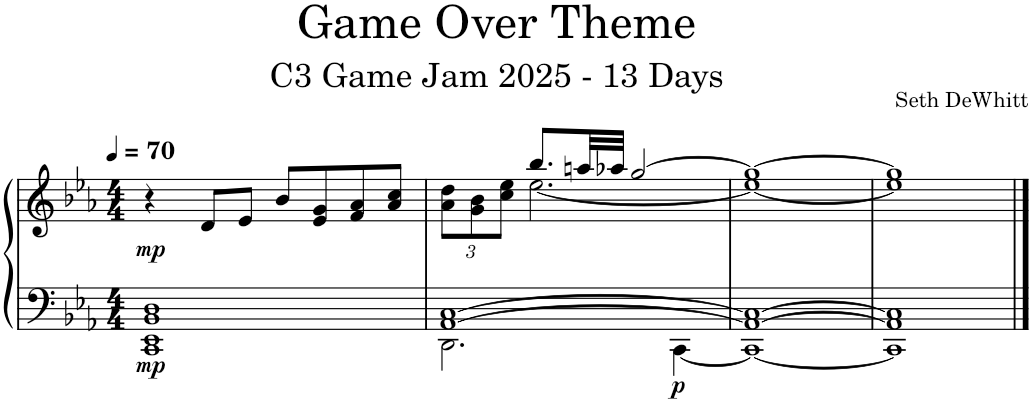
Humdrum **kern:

**kern	**kern	**dynam
*part1	*part1	*part1
*staff2	*staff1	*staff1/2
*I"Piano	*	*
*I'Pno.	*	*
*clefF4	*clefG2	*
*k[b-e-a-]	*k[b-e-a-]	*
*M4/4	*M4/4	*
*MM70	*MM70	*
=1	=1	=1
!	!	!LO:DY:b=2
!	!	!LO:DY:n=1:b
1CC 1EE- 1BB- 1D	4r	mp mp
.	8d/L	.
.	8e-/J	.
.	8b-/L	.
.	8e-/ 8g/	.
.	8f/ 8a-/	.
.	8a-/ 8cc/J	.
=2	=2	=2
*^	*	*
*	*	*Xbrackettup	*
*	*	*^	*
[1AA- [1C	2.DD\	12a-\ 12dd\L	4ryy	.
.	.	12g\ 12b-\	.	.
.	.	12cc\ 12ee-\J	.	.
.	.	8.bb-/L	[2.ee-\	.
.	.	32aan/LL	.	.
.	.	32aa-X/JJJ	.	.
.	.	[2gg/	.	.
!	!	!	!	!LO:DY:b=2
.	[4CC\	.	.	p
=3	=3	=3	=3	=3
1AA-_ 1C_	1CC_	1gg_	1ee-_	.
=4	=4	=4	=4	=4
1AA-] 1C]	1CC]	1gg]	1ee-]	.
*v	*v	*	*	*
*	*v	*v	*
==	==	==
*-	*-	*-
